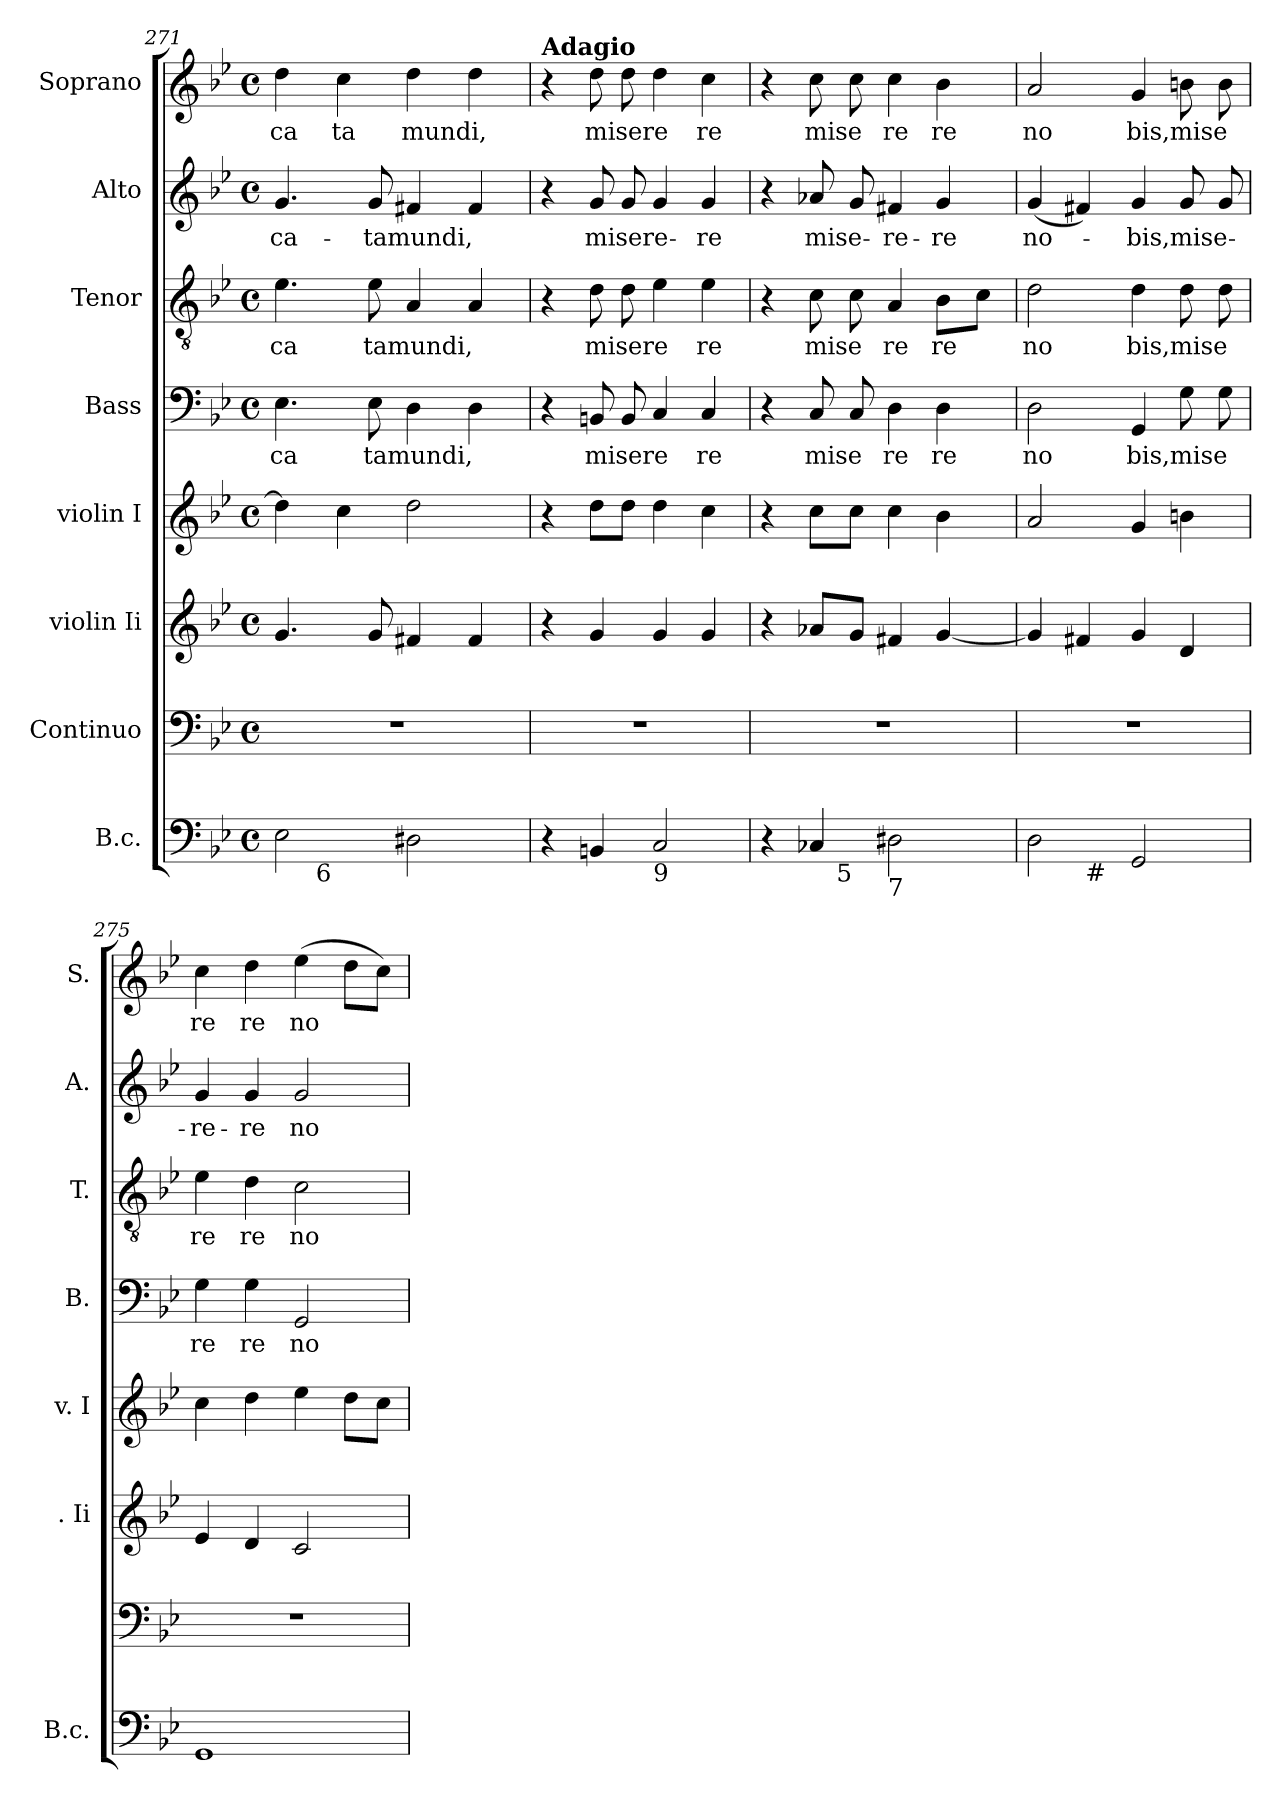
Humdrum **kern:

**kern	**kern	**kern	**kern	**kern	**text	**kern	**text	**kern	**text	**kern	**text
*part8	*part7	*part6	*part5	*part4	*part4	*part3	*part3	*part2	*part2	*part1	*part1
*staff8	*staff7	*staff6	*staff5	*staff4	*staff4	*staff3	*staff3	*staff2	*staff2	*staff1	*staff1
*I"B.c.	*I"Continuo	*I"violin Ii	*I"violin I	*I"Bass	*	*I"Tenor	*	*I"Alto	*	*I"Soprano	*
*I'B.c.	*	*I'. Ii	*I'v. I	*I'B.	*	*I'T.	*	*I'A.	*	*I'S.	*
!!LO:PB:g=z
*clefF4	*clefF4	*clefG2	*clefG2	*clefF4	*	*clefGv2	*	*clefG2	*	*clefG2	*
*k[b-e-]	*k[b-e-]	*k[b-e-]	*k[b-e-]	*k[b-e-]	*	*k[b-e-]	*	*k[b-e-]	*	*k[b-e-]	*
*B-:	*B-:	*B-:	*B-:	*B-:	*	*B-:	*	*B-:	*	*B-:	*
*M4/4	*M4/4	*M4/4	*M4/4	*M4/4	*	*M4/4	*	*M4/4	*	*M4/4	*
*met(c)	*met(c)	*met(c)	*met(c)	*met(c)	*	*met(c)	*	*met(c)	*	*met(c)	*
=271	=271	=271	=271	=271	=271	=271	=271	=271	=271	=271	=271
!	!	!	!	!	!LO:LY:b:cj	!	!LO:LY:b:cj	!	!LO:LY:b:cj	!	!LO:LY:b:cj
*^	*	*	*	*	*	*	*	*	*	*	*
2E-\	8.ryy	1r	4.g/	4dd\]	4.E-\	ca	4.e-\	-ca	4.g/	ca-	4dd\	-ca
!	!LO:TX:b:t=6	!	!	!	!	!	!	!	!	!	!	!
.	2ryy	.	.	.	.	.	.	.	.	.	.	.
!	!	!	!	!	!	!	!	!	!	!	!	!LO:LY:b:cj
.	.	.	.	4cc\	.	.	.	.	.	.	4cc\	ta
!	!	!	!	!	!	!LO:LY:b	!	!LO:LY:b	!	!LO:LY:b	!	!
.	.	.	8g/	.	8E-\	tamundi,	8e-\	tamundi,	8g/	-tamundi,	.	.
!	!	!	!	!	!	!	!	!	!	!	!	!LO:LY:b:cj
2D#\	.	.	4f#X/	2dd\	4D\	.	4A/	.	4f#X/	.	4dd\	mundi,
.	4ryy	.	.	.	.	.	.	.	.	.	.	.
.	.	.	4f#/	.	4D\	.	4A/	.	4f#/	.	4dd\	.
.	16ryy	.	.	.	.	.	.	.	.	.	.	.
=272	=272	=272	=272	=272	=272	=272	=272	=272	=272	=272	=272	=272
!	!	!	!	!	!	!	!	!	!	!	!LO:TX:a:B:t=Adagio	!
*v	*v	*	*	*	*	*	*	*	*	*	*	*
4r	1r	4r	4r	4r	.	4r	.	4r	.	4r	.
!	!	!	!	!	!LO:LY:b	!	!LO:LY:b	!	!LO:LY:b	!	!LO:LY:b
4BBn</	.	4g/	8dd\L	8BBn/	misere	8d\	misere	8g/	misere-	8dd\	misere
.	.	.	8dd\J	8BB/	.	8d\	.	8g/	.	8dd\	.
!LO:TX:b:t=9	!	!	!	!	!	!	!	!	!	!	!
2C/	.	4g/	4dd\	4C/	.	4e-\	.	4g/	.	4dd\	.
!	!	!	!	!	!LO:LY:b:cj	!	!LO:LY:b:cj	!	!LO:LY:b:cj	!	!LO:LY:b:cj
.	.	4g/	4cc\	4C/	re	4e-\	re	4g/	-re	4cc\	re
=273	=273	=273	=273	=273	=273	=273	=273	=273	=273	=273	=273
*^	*	*	*	*	*	*	*	*	*	*	*
4r	4ryy	1r	4r	4r	4r	.	4r	.	4r	.	4r	.
!	!	!	!	!	!	!LO:LY:b:cj	!	!LO:LY:b:cj	!	!LO:LY:b:cj	!	!LO:LY:b:cj
4C-</	16.ryy	.	8a-X/L	8cc\L	8C/	mise	8c\	mise	8a-X/	mise-	8cc\	mise
!	!LO:TX:b:t=5	!	!	!	!	!	!	!	!	!	!	!
.	2ryy	.	.	.	.	.	.	.	.	.	.	.
.	.	.	8g/J	8cc\J	8C/	.	8c\	.	8g/	.	8cc\	.
!LO:TX:b:t=7	!	!	!	!	!	!	!	!	!	!	!	!
!	!	!	!	!	!	!LO:LY:b:cj	!	!LO:LY:b:cj	!	!LO:LY:b:cj	!	!LO:LY:b:cj
2D#\	.	.	4f#X/	4cc\	4D\	re	4A/	re	4f#X/	-re-	4cc\	re
!	!	!	!	!	!	!LO:LY:b:cj	!	!LO:LY:b:cj	!	!LO:LY:b:cj	!	!LO:LY:b:cj
.	.	.	[<4g/	4b-\	4D\	re	8B-\L	re	4g/	-re	4b-\	re
.	8ryy	.	.	.	.	.	.	.	.	.	.	.
.	.	.	.	.	.	.	8c\J	.	.	.	.	.
.	32ryy	.	.	.	.	.	.	.	.	.	.	.
=274	=274	=274	=274	=274	=274	=274	=274	=274	=274	=274	=274	=274
!	!	!	!	!	!	!LO:LY:b:cj	!	!LO:LY:b:cj	!	!LO:LY:b	!	!LO:LY:b:cj
2D<\	4ryy	1r	4g/]	2a/	2D\	no	2d\	no	(<4g/	no-	2a/	no
.	64ryy	.	4f#X/	.	.	.	.	.	4f#X/)	.	.	.
!	!LO:TX:b:t=#	!	!	!	!	!	!	!	!	!	!	!
.	2ryy	.	.	.	.	.	.	.	.	.	.	.
!	!	!	!	!	!	!LO:LY:b	!	!LO:LY:b	!	!LO:LY:b	!	!LO:LY:b
2GG/	.	.	4g/	4g/	4GG/	bis,mise	4d\	bis,mise	4g/	-bis,mise-	4g/	bis,mise
.	.	.	4d/	4bn\	8G\	.	8d\	.	8g/	.	8bn\	.
.	8...ryy	.	.	.	.	.	.	.	.	.	.	.
.	.	.	.	.	8G\	.	8d\	.	8g/	.	8b\	.
=275	=275	=275	=275	=275	=275	=275	=275	=275	=275	=275	=275	=275
!	!	!	!	!	!	!LO:LY:b:cj	!	!LO:LY:b:cj	!	!LO:LY:b:cj	!	!LO:LY:b:cj
*v	*v	*	*	*	*	*	*	*	*	*	*	*
1GG	1r	4e-/	4cc\	4G\	re	4e-\	re	4g/	-re-	4cc\	re
!	!	!	!	!	!LO:LY:b:cj	!	!LO:LY:b:cj	!	!LO:LY:b:cj	!	!LO:LY:b:cj
.	.	4d/	4dd\	4G\	re	4d\	re	4g/	-re	4dd\	re
!	!	!	!	!	!LO:LY:b:cj	!	!LO:LY:b:cj	!	!LO:LY:b:cj	!	!LO:LY:b
.	.	2c/	4ee-\	2GG/	no	2c\	no	2g/	no-	(>4ee-\	no
.	.	.	8dd\L	.	.	.	.	.	.	8dd\L	.
.	.	.	8cc\J	.	.	.	.	.	.	8cc\J)	.
=	=	=	=	=	=	=	=	=	=	=	=
*-	*-	*-	*-	*-	*-	*-	*-	*-	*-	*-	*-
